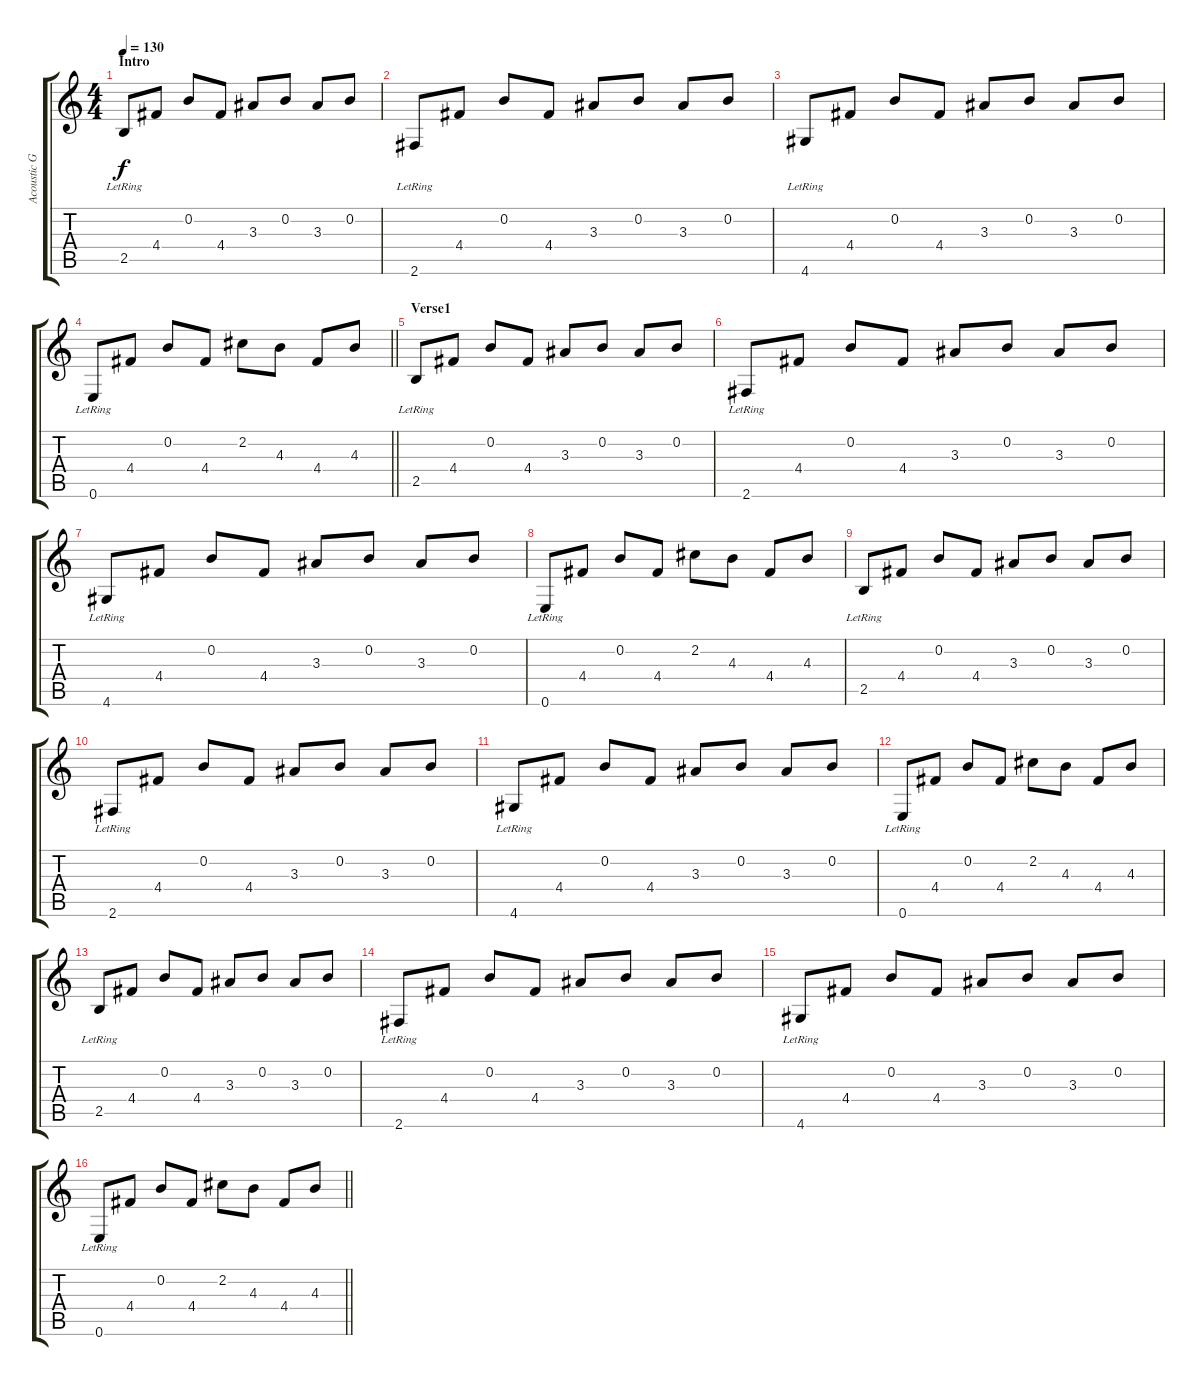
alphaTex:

\track ("Acoustic Guitar 1" "Acoustic G") {instrument acousticguitarsteel}
\staff {score tabs}
\tuning (E4 B3 G3 D3 A2 E2) {hide}
\ts (4 4)
\section ("" "Intro")
\tempo 130
\clef g2
\ks c
2.5{lr}.8{dy f instrument acousticguitarsteel} 4.4.8 0.2.8 4.4.8 3.3.8 0.2.8 3.3.8 0.2.8 |
2.6{lr}.8 4.4.8 0.2.8 4.4.8 3.3.8 0.2.8 3.3.8 0.2.8{txt ""} |
4.6{lr}.8 4.4.8 0.2.8 4.4.8 3.3.8 0.2.8 3.3.8 0.2.8 |
\barLineRight lightlight
0.6{lr}.8 4.4.8 0.2.8 4.4.8 2.2.8 4.3.8 4.4.8 4.3.8 |
\section ("" "Verse1")
2.5{lr}.8 4.4.8 0.2.8 4.4.8 3.3.8 0.2.8 3.3.8 0.2.8 |
2.6{lr}.8 4.4.8 0.2.8 4.4.8 3.3.8 0.2.8 3.3.8 0.2.8 |
4.6{lr}.8 4.4.8 0.2.8 4.4.8 3.3.8 0.2.8 3.3.8 0.2.8 |
0.6{lr}.8 4.4.8 0.2.8 4.4.8 2.2.8 4.3.8 4.4.8 4.3.8 |
2.5{lr}.8 4.4.8 0.2.8 4.4.8 3.3.8 0.2.8 3.3.8 0.2.8 |
2.6{lr}.8 4.4.8 0.2.8 4.4.8 3.3.8 0.2.8 3.3.8 0.2.8 |
4.6{lr}.8 4.4.8 0.2.8 4.4.8 3.3.8 0.2.8 3.3.8 0.2.8 |
0.6{lr}.8 4.4.8 0.2.8 4.4.8 2.2.8 4.3.8 4.4.8 4.3.8 |
2.5{lr}.8 4.4.8 0.2.8 4.4.8 3.3.8 0.2.8 3.3.8 0.2.8 |
2.6{lr}.8 4.4.8 0.2.8 4.4.8 3.3.8 0.2.8 3.3.8 0.2.8 |
4.6{lr}.8 4.4.8 0.2.8 4.4.8 3.3.8 0.2.8 3.3.8 0.2.8 |
\barLineRight lightlight
0.6{lr}.8 4.4.8 0.2.8 4.4.8 2.2.8 4.3.8 4.4.8 4.3.8
